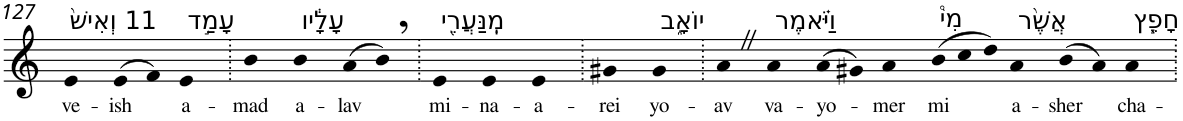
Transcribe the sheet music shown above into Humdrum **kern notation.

**kern	**text
*part1	*part1
*staff1	*staff1
*I"Piano	*
*I'Pno	*
!!LO:PB:g=z
*clefG2	*
*k[]	*
=127	=127
!LO:TX:a:t=11 וְאִישׁ֙	!
!	!LO:LY:b
4e	ve-
!	!LO:LY:b
(>8e	-ish
8f)	.
!LO:TX:a:t=עָמַ֣ד	!
!	!LO:LY:b
4e	a-
=128.	=128.
!	!LO:LY:b
4b	-mad
!LO:TX:a:t=עָלָ֔יו	!
!	!LO:LY:b
4b	a-
!	!LO:LY:b
(>8a	-lav
8b,)	.
=129.	=129.
!LO:TX:a:t=מִֽנַּעֲרֵ֖י	!
!	!LO:LY:b
4e	mi-
!	!LO:LY:b
4e	-na-
!	!LO:LY:b
4e	-a-
=130.	=130.
!	!LO:LY:b
4g#X	-rei
!LO:TX:a:t=יוֹאָ֑ב	!
!	!LO:LY:b
4g#	yo-
=131.	=131.
!	!LO:LY:b
4aZ	-av
!LO:TX:a:t=וַיֹּ֗אמֶר	!
!	!LO:LY:b
4a	va-
!	!LO:LY:b
(>8a	-yo-
8g#X)	.
!	!LO:LY:b
4a	-mer
*Xtuplet	*
!LO:TX:a:t=מִי֩	!
!	!LO:LY:b
(>12b	mi
12cc	.
12dd)	.
!LO:TX:a:t=אֲשֶׁ֨ר	!
!	!LO:LY:b
4a	a-
!	!LO:LY:b
(>8b	-sher
8a)	.
!LO:TX:a:t=חָפֵ֧ץ	!
!	!LO:LY:b
4a	cha-
=.	=.
*-	*-
